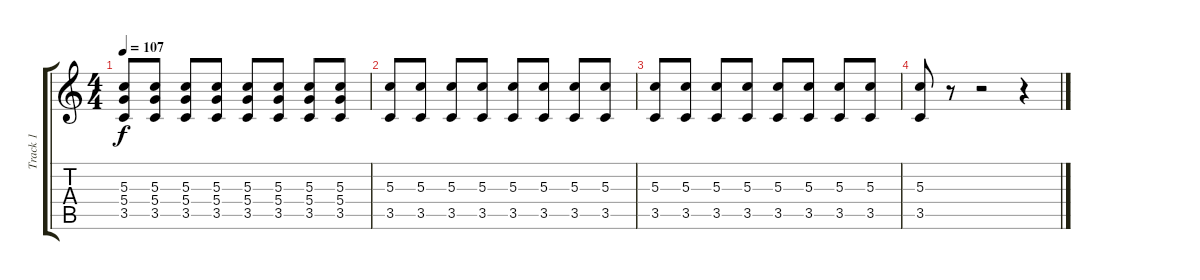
\track ("Track 1" "Track 1") {instrument distortionguitar}
\staff {score tabs}
\tuning (E4 B3 G3 D3 A2 E2) {hide}
\ts (4 4)
\tempo 107
\clef g2
\ks c
(5.3 5.4 3.5).8{dy f} (5.3 5.4 3.5).8 (5.3 5.4 3.5).8 (5.3 5.4 3.5).8 (5.3 5.4 3.5).8 (5.3 5.4 3.5).8 (5.3 5.4 3.5).8 (5.3 5.4 3.5).8 |
(5.3 3.5).8 (5.3 3.5).8 (5.3 3.5).8 (5.3 3.5).8 (5.3 3.5).8 (5.3 3.5).8 (5.3 3.5).8 (5.3 3.5).8 |
(5.3 3.5).8 (5.3 3.5).8 (5.3 3.5).8 (5.3 3.5).8 (5.3 3.5).8 (5.3 3.5).8 (5.3 3.5).8 (5.3 3.5).8 |
(5.3 3.5).8 r.8 r.2 r.4
